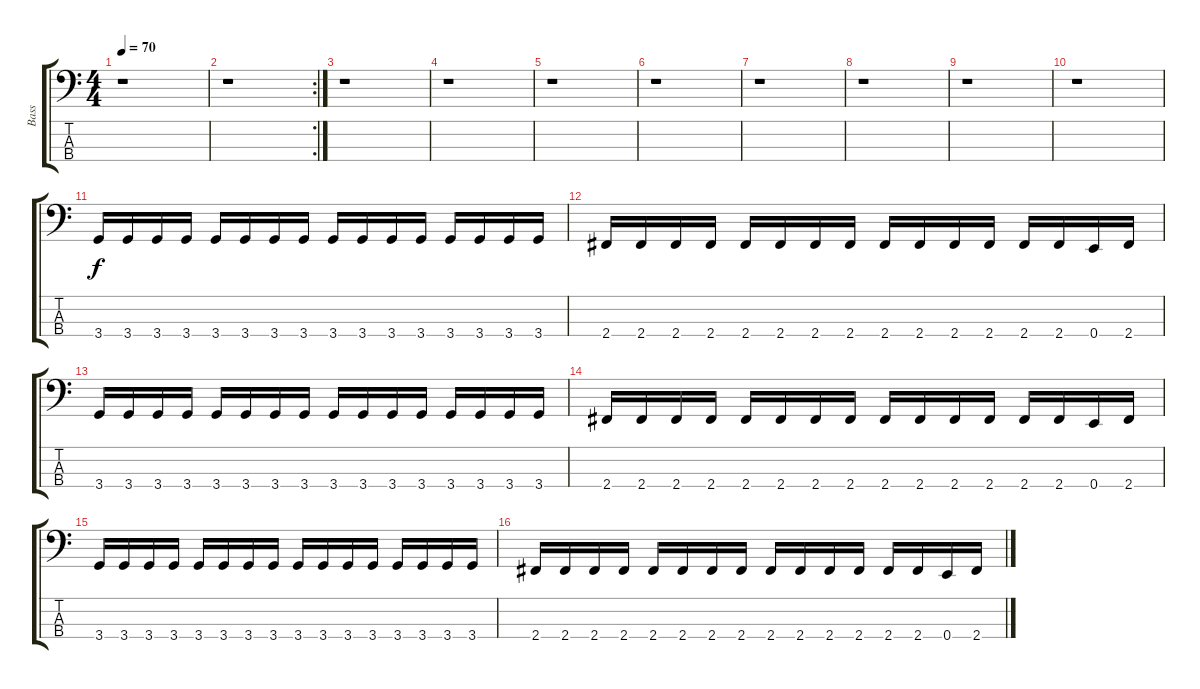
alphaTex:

\track ("Bass" "Bass") {instrument electricbasspick}
\staff {score tabs}
\tuning (G2 D2 A1 E1) {hide}
\ts (4 4)
\tempo 70
\clef f4
\ks c
r.1{dy f instrument electricbasspick} |
\rc 2
r.1 |
r.1 |
r.1 |
r.1 |
r.1 |
r.1 |
r.1 |
r.1 |
r.1 |
3.4.16 3.4.16 3.4.16 3.4.16 3.4.16 3.4.16 3.4.16 3.4.16 3.4.16 3.4.16 3.4.16 3.4.16 3.4.16 3.4.16 3.4.16 3.4.16 |
2.4.16 2.4.16 2.4.16 2.4.16 2.4.16 2.4.16 2.4.16 2.4.16 2.4.16 2.4.16 2.4.16 2.4.16 2.4.16 2.4.16 0.4.16 2.4.16 |
3.4.16 3.4.16 3.4.16 3.4.16 3.4.16 3.4.16 3.4.16 3.4.16 3.4.16 3.4.16 3.4.16 3.4.16 3.4.16 3.4.16 3.4.16 3.4.16 |
2.4.16 2.4.16 2.4.16 2.4.16 2.4.16 2.4.16 2.4.16 2.4.16 2.4.16 2.4.16 2.4.16 2.4.16 2.4.16 2.4.16 0.4.16 2.4.16 |
3.4.16 3.4.16 3.4.16 3.4.16 3.4.16 3.4.16 3.4.16 3.4.16 3.4.16 3.4.16 3.4.16 3.4.16 3.4.16 3.4.16 3.4.16 3.4.16 |
2.4.16 2.4.16 2.4.16 2.4.16 2.4.16 2.4.16 2.4.16 2.4.16 2.4.16 2.4.16 2.4.16 2.4.16 2.4.16 2.4.16 0.4.16 2.4.16
